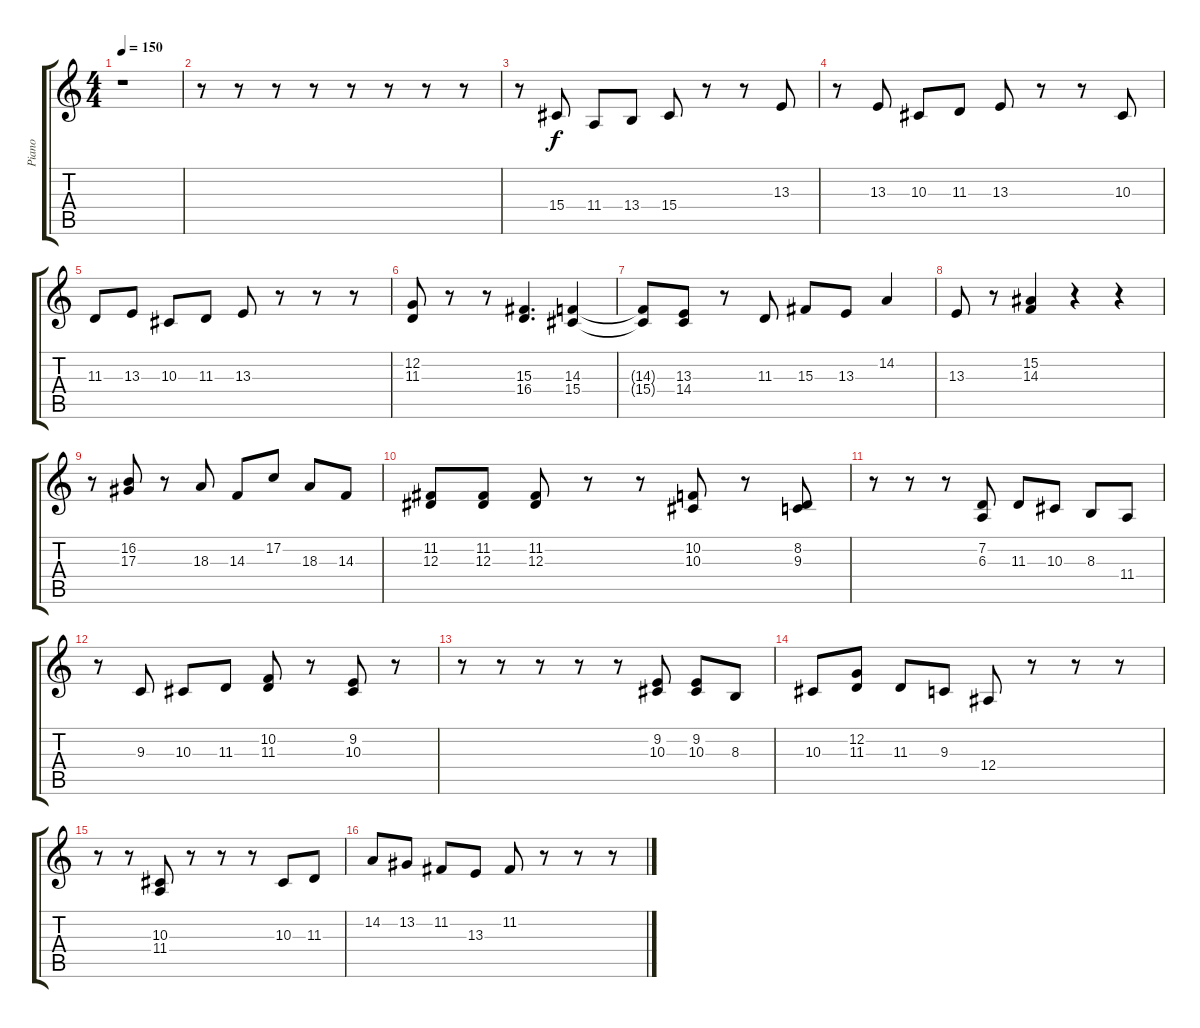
\track ("Piano" "Piano") {instrument acousticgrandpiano}
\staff {score tabs}
\tuning (C4 G3 Eb3 Bb2 F2 C2) {hide}
\ts (4 4)
\tempo 150
\clef g2
\ks c
r.1{dy f} |
r.8 r.8 r.8 r.8 r.8 r.8 r.8 r.8 |
r.8 15.4.8 11.4.8 13.4.8 15.4.8 r.8 r.8 13.3.8 |
r.8 13.3.8 10.3.8 11.3.8 13.3.8 r.8 r.8 10.3.8 |
11.3.8 13.3.8 10.3.8 11.3.8 13.3.8 r.8 r.8 r.8 |
(12.2 11.3).8 r.8 r.8 (15.3 16.4).4{d} (14.3 15.4).4 |
(14.3{t} 15.4{t}).8 (13.3 14.4).8 r.8 11.3.8 15.3.8 13.3.8 14.2.4 |
13.3.8 r.8 (15.2 14.3).4 r.4 r.4 |
r.8 (16.2 17.3).8 r.8 18.3.8 14.3.8 17.2.8 18.3.8 14.3.8 |
(11.2 12.3).8 (11.2 12.3).8 (11.2 12.3).8 r.8 r.8 (10.2 10.3).8 r.8 (8.2 9.3).8 |
r.8 r.8 r.8 (7.2 6.3).8 11.3.8 10.3.8 8.3.8 11.4.8 |
r.8 9.3.8 10.3.8 11.3.8 (10.2 11.3).8 r.8 (9.2 10.3).8 r.8 |
r.8 r.8 r.8 r.8 r.8 (9.2 10.3).8 (9.2 10.3).8 8.3.8 |
10.3.8 (12.2 11.3).8 11.3.8 9.3.8 12.4.8 r.8 r.8 r.8 |
r.8 r.8 (10.3 11.4).8 r.8 r.8 r.8 10.3.8 11.3.8 |
14.2.8 13.2.8 11.2.8 13.3.8 11.2.8 r.8 r.8 r.8
